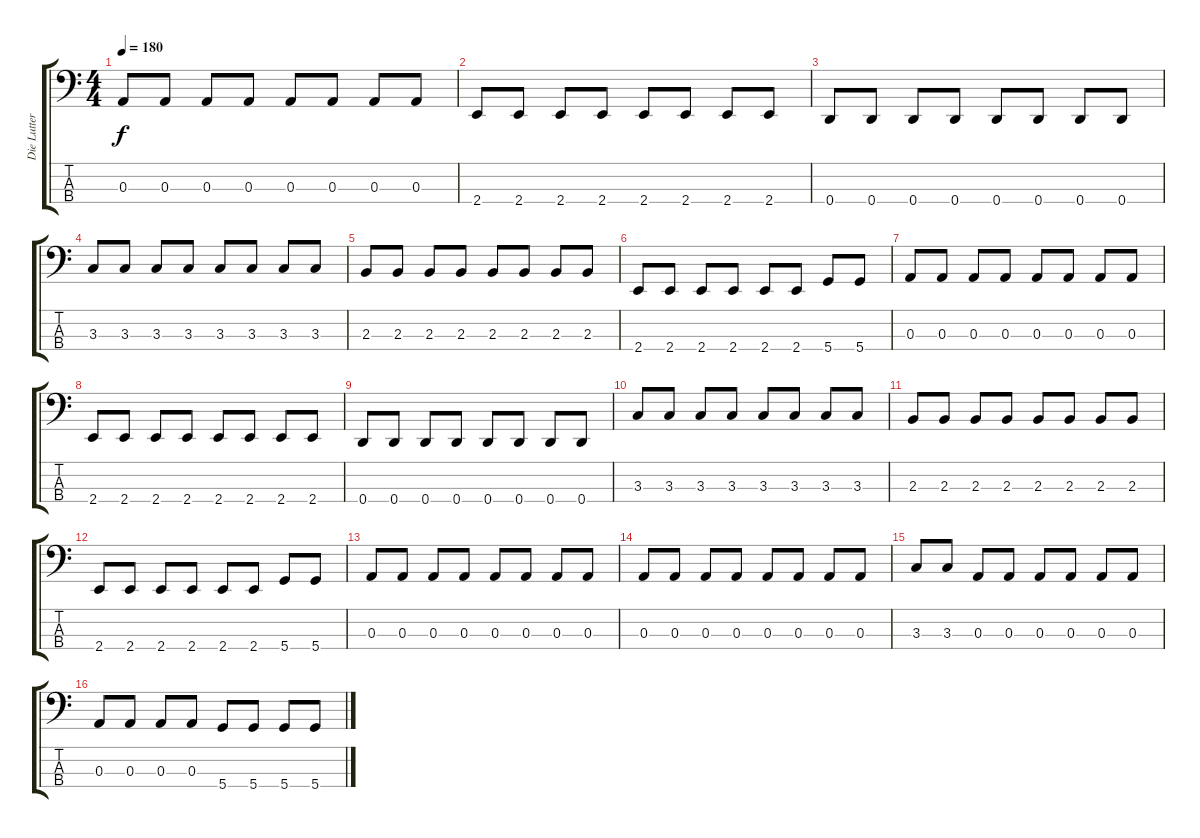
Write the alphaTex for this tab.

\track ("Die Lutter" "Die Lutter") {instrument electricbasspick}
\staff {score tabs}
\tuning (G2 D2 A1 D1) {hide}
\ts (4 4)
\tempo 180
\clef f4
\ks c
0.3.8{dy f} 0.3.8 0.3.8 0.3.8 0.3.8 0.3.8 0.3.8 0.3.8 |
2.4.8 2.4.8 2.4.8 2.4.8 2.4.8 2.4.8 2.4.8 2.4.8 |
0.4.8 0.4.8 0.4.8 0.4.8 0.4.8 0.4.8 0.4.8 0.4.8 |
3.3.8 3.3.8 3.3.8 3.3.8 3.3.8 3.3.8 3.3.8 3.3.8 |
2.3.8 2.3.8 2.3.8 2.3.8 2.3.8 2.3.8 2.3.8 2.3.8 |
2.4.8 2.4.8 2.4.8 2.4.8 2.4.8 2.4.8 5.4.8 5.4.8 |
0.3.8 0.3.8 0.3.8 0.3.8 0.3.8 0.3.8 0.3.8 0.3.8 |
2.4.8 2.4.8 2.4.8 2.4.8 2.4.8 2.4.8 2.4.8 2.4.8 |
0.4.8 0.4.8 0.4.8 0.4.8 0.4.8 0.4.8 0.4.8 0.4.8 |
3.3.8 3.3.8 3.3.8 3.3.8 3.3.8 3.3.8 3.3.8 3.3.8 |
2.3.8 2.3.8 2.3.8 2.3.8 2.3.8 2.3.8 2.3.8 2.3.8 |
2.4.8 2.4.8 2.4.8 2.4.8 2.4.8 2.4.8 5.4.8 5.4.8 |
0.3.8 0.3.8 0.3.8 0.3.8 0.3.8 0.3.8 0.3.8 0.3.8 |
0.3.8 0.3.8 0.3.8 0.3.8 0.3.8 0.3.8 0.3.8 0.3.8 |
3.3.8 3.3.8 0.3.8 0.3.8 0.3.8 0.3.8 0.3.8 0.3.8 |
0.3.8 0.3.8 0.3.8 0.3.8 5.4.8 5.4.8 5.4.8 5.4.8
